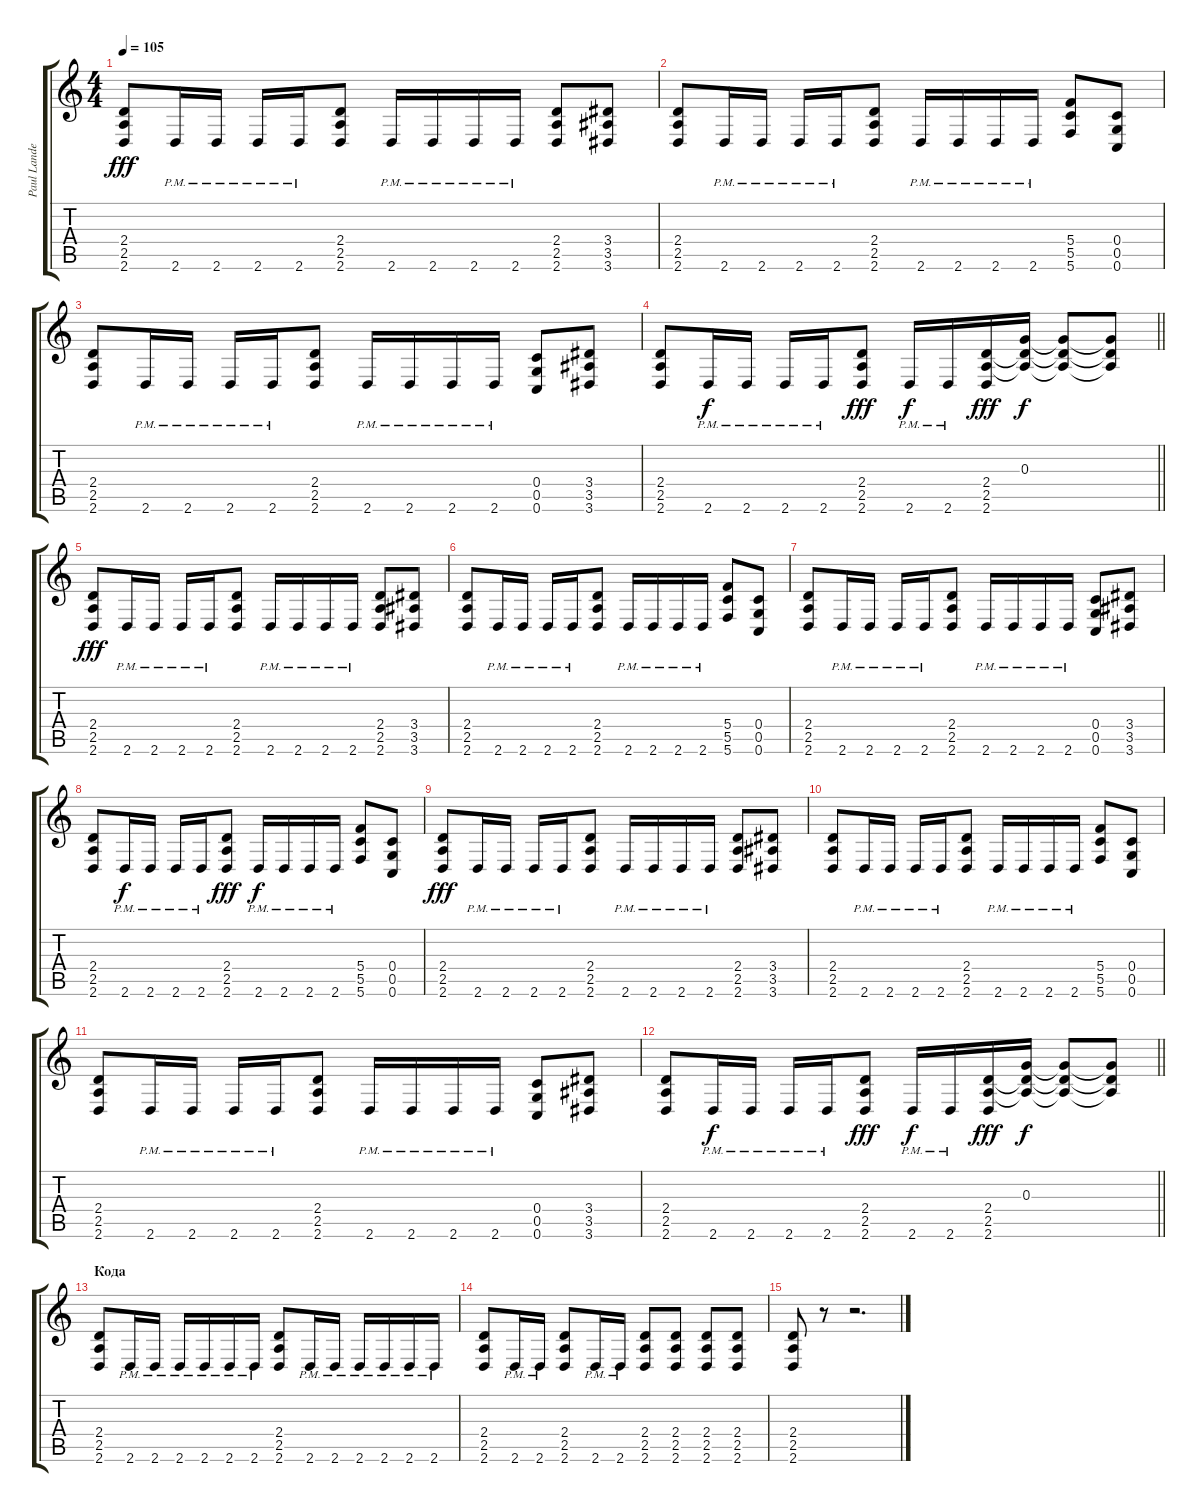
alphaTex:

\track ("Paul Landers" "Paul Lande") {instrument distortionguitar}
\staff {score tabs}
\tuning (E4 C4 G3 C3 G2 C2) {hide}
\ts (4 4)
\tempo 105
\clef g2
\ks c
(2.4 2.5 2.6).8{dy fff balance 16} 2.6{pm}.16 2.6{pm}.16 2.6{pm}.16 2.6{pm}.16 (2.4 2.5 2.6).8 2.6{pm}.16 2.6{pm}.16 2.6{pm}.16 2.6{pm}.16 (2.4 2.5 2.6).8 (3.4 3.5 3.6).8 |
(2.4 2.5 2.6).8 2.6{pm}.16 2.6{pm}.16 2.6{pm}.16 2.6{pm}.16 (2.4 2.5 2.6).8 2.6{pm}.16 2.6{pm}.16 2.6{pm}.16 2.6{pm}.16 (5.4 5.5 5.6).8 (0.4 0.5 0.6).8 |
(2.4 2.5 2.6).8 2.6{pm}.16 2.6{pm}.16 2.6{pm}.16 2.6{pm}.16 (2.4 2.5 2.6).8 2.6{pm}.16 2.6{pm}.16 2.6{pm}.16 2.6{pm}.16 (0.4 0.5 0.6).8 (3.4 3.5 3.6).8 |
\barLineRight lightlight
(2.4 2.5 2.6).8 2.6{pm}.16{dy f} 2.6{pm}.16 2.6{pm}.16 2.6{pm}.16 (2.4 2.5 2.6).8{dy fff} 2.6{pm}.16{dy f} 2.6{pm}.16 (2.4 2.5 2.6).16{dy fff} (0.3 2.4{t} 2.5{t}).16{dy f} (0.3{t} 2.4{t} 2.5{t}).8 (0.3{t} 2.4{t} 2.5{t}).8 |
(2.4 2.5 2.6).8{dy fff volume 16 balance 0 instrument distortionguitar} 2.6{pm}.16 2.6{pm}.16 2.6{pm}.16 2.6{pm}.16 (2.4 2.5 2.6).8 2.6{pm}.16 2.6{pm}.16 2.6{pm}.16 2.6{pm}.16 (2.4 2.5 2.6).8 (3.4 3.5 3.6).8 |
(2.4 2.5 2.6).8 2.6{pm}.16 2.6{pm}.16 2.6{pm}.16 2.6{pm}.16 (2.4 2.5 2.6).8 2.6{pm}.16 2.6{pm}.16 2.6{pm}.16 2.6{pm}.16 (5.4 5.5 5.6).8 (0.4 0.5 0.6).8 |
(2.4 2.5 2.6).8 2.6{pm}.16 2.6{pm}.16 2.6{pm}.16 2.6{pm}.16 (2.4 2.5 2.6).8 2.6{pm}.16 2.6{pm}.16 2.6{pm}.16 2.6{pm}.16 (0.4 0.5 0.6).8 (3.4 3.5 3.6).8 |
(2.4 2.5 2.6).8 2.6{pm}.16{dy f} 2.6{pm}.16 2.6{pm}.16 2.6{pm}.16 (2.4 2.5 2.6).8{dy fff} 2.6{pm}.16{dy f} 2.6{pm}.16 2.6{pm}.16 2.6{pm}.16 (5.4 5.5 5.6).8 (0.4 0.5 0.6).8 |
(2.4 2.5 2.6).8{dy fff balance 16} 2.6{pm}.16 2.6{pm}.16 2.6{pm}.16 2.6{pm}.16 (2.4 2.5 2.6).8 2.6{pm}.16 2.6{pm}.16 2.6{pm}.16 2.6{pm}.16 (2.4 2.5 2.6).8 (3.4 3.5 3.6).8 |
(2.4 2.5 2.6).8 2.6{pm}.16 2.6{pm}.16 2.6{pm}.16 2.6{pm}.16 (2.4 2.5 2.6).8 2.6{pm}.16 2.6{pm}.16 2.6{pm}.16 2.6{pm}.16 (5.4 5.5 5.6).8 (0.4 0.5 0.6).8 |
(2.4 2.5 2.6).8 2.6{pm}.16 2.6{pm}.16 2.6{pm}.16 2.6{pm}.16 (2.4 2.5 2.6).8 2.6{pm}.16 2.6{pm}.16 2.6{pm}.16 2.6{pm}.16 (0.4 0.5 0.6).8 (3.4 3.5 3.6).8 |
\barLineRight lightlight
(2.4 2.5 2.6).8 2.6{pm}.16{dy f} 2.6{pm}.16 2.6{pm}.16 2.6{pm}.16 (2.4 2.5 2.6).8{dy fff} 2.6{pm}.16{dy f} 2.6{pm}.16 (2.4 2.5 2.6).16{dy fff} (0.3 2.4{t} 2.5{t}).16{dy f} (0.3{t} 2.4{t} 2.5{t}).8 (0.3{t} 2.4{t} 2.5{t}).8 |
\section ("" "Кода")
(2.4 2.5 2.6).8 2.6{pm}.16 2.6{pm}.16 2.6{pm}.16 2.6{pm}.16 2.6{pm}.16 2.6{pm}.16 (2.4 2.5 2.6).8 2.6{pm}.16 2.6{pm}.16 2.6{pm}.16 2.6{pm}.16 2.6{pm}.16 2.6{pm}.16 |
(2.4 2.5 2.6).8 2.6{pm}.16 2.6{pm}.16 (2.4 2.5 2.6).8 2.6{pm}.16 2.6{pm}.16 (2.4 2.5 2.6).8 (2.4 2.5 2.6).8 (2.4 2.5 2.6).8 (2.4 2.5 2.6).8 |
(2.4 2.5 2.6).8 r.8 r.2{d}
